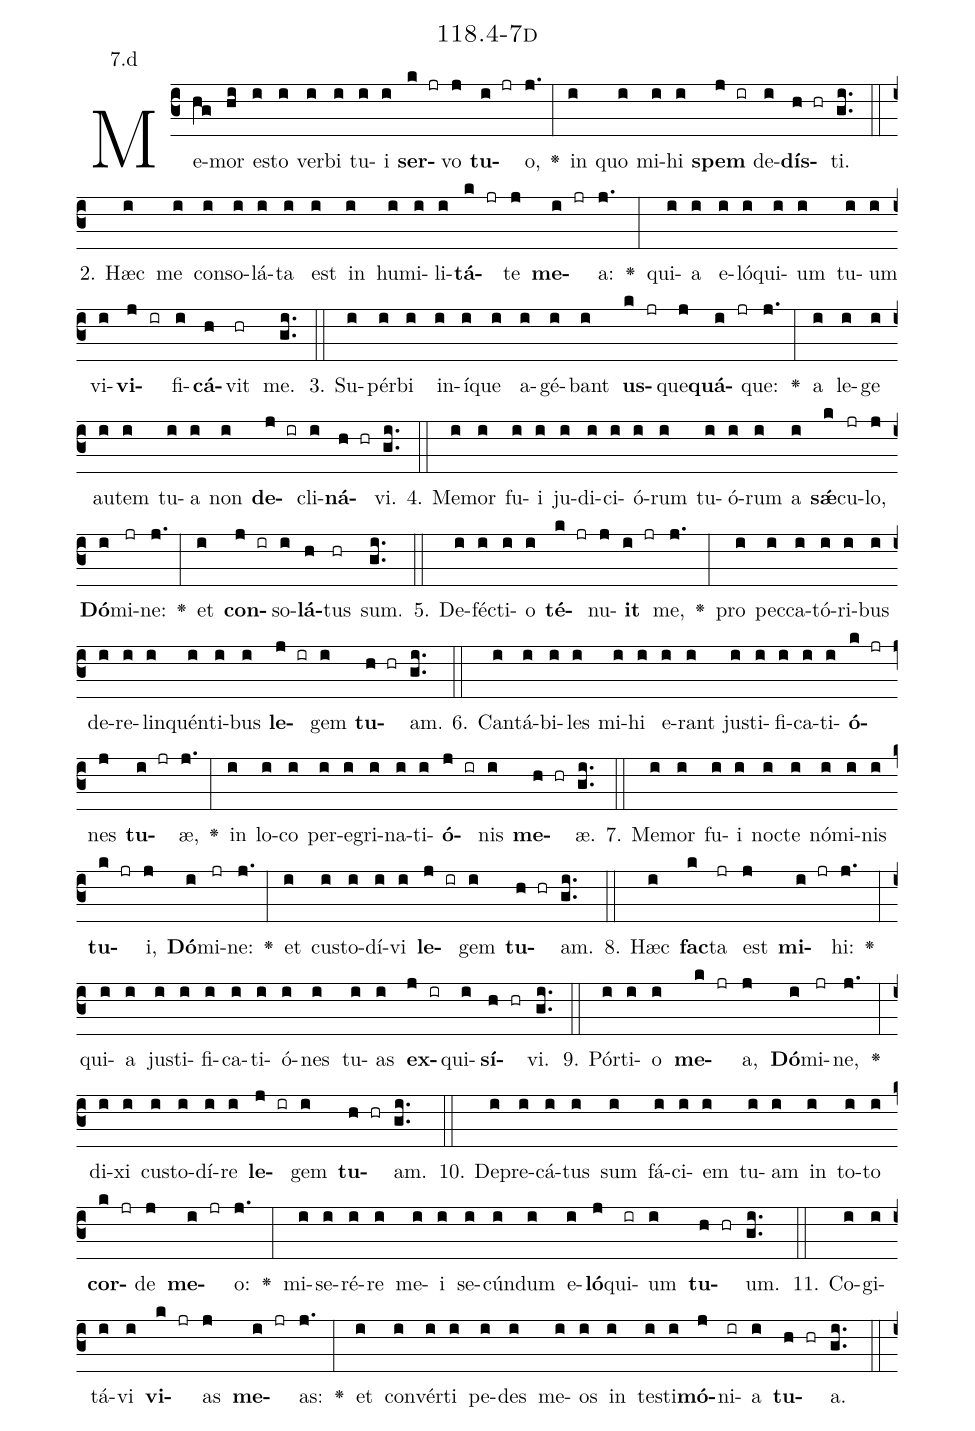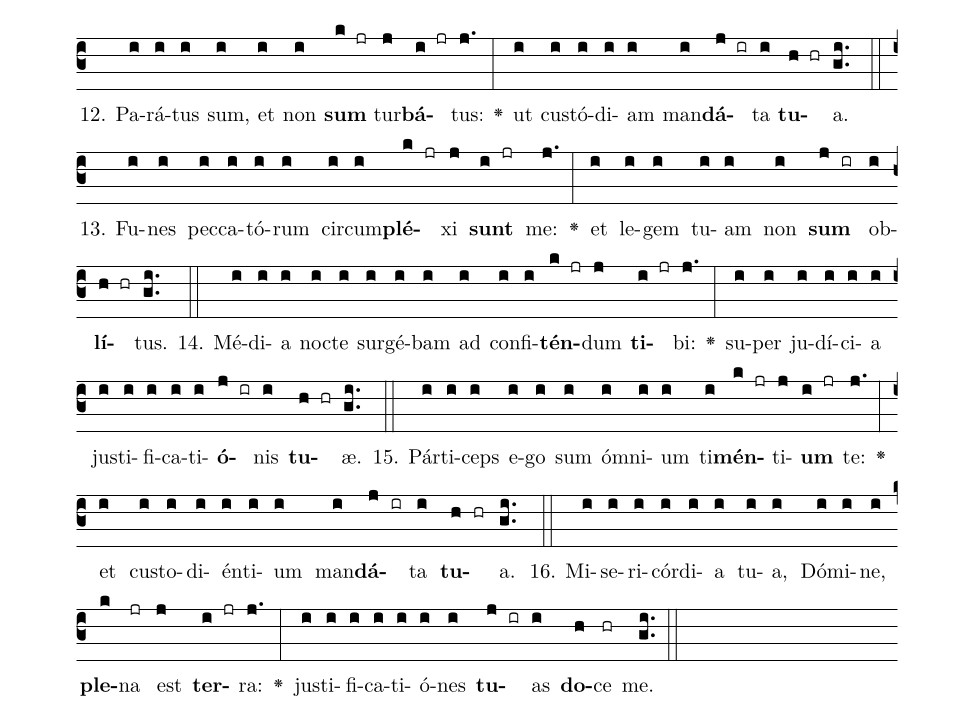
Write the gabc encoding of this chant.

name: 118.4-7d;
annotation: 7.d;
%%
(c3)Me(hg)mor(hi) es(i)to(i) ver(i)bi(i) tu(i)i(i) <b>ser</b>(k jr)vo(j) <b>tu</b>(i jr)o,(j.) <v>\greheightstar</v>(:) in(i) quo(i) mi(i)hi(i) <b>spem</b>(j ir) de(i)<b>dís</b>(h hr)ti.(gi..) (::)
2. Hæc(i) me(i) con(i)so(i)lá(i)ta(i) est(i) in(i) hu(i)mi(i)li(i)<b>tá</b>(k jr)te(j) <b>me</b>(i jr)a:(j.) <v>\greheightstar</v>(:) qui(i)a(i) e(i)ló(i)qui(i)um(i) tu(i)um(i) vi(i)<b>vi</b>(j ir)fi(i)<b>cá</b>(h)vit(hr) me.(gi..) (::)
3. Su(i)pér(i)bi(i) in(i)í(i)que(i) a(i)gé(i)bant(i) <b>us</b>(k jr)que(j)<b>quá</b>(i jr)que:(j.) <v>\greheightstar</v>(:) a(i) le(i)ge(i) au(i)tem(i) tu(i)a(i) non(i) <b>de</b>(j ir)cli(i)<b>ná</b>(h hr)vi.(gi..) (::)
4. Me(i)mor(i) fu(i)i(i) ju(i)di(i)ci(i)ó(i)rum(i) tu(i)ó(i)rum(i) a(i) <b>sǽ</b>(k)cu(jr)lo,(j) <b>Dó</b>(i)mi(jr)ne:(j.) <v>\greheightstar</v>(:) et(i) <b>con</b>(j ir)so(i)<b>lá</b>(h)tus(hr) sum.(gi..) (::)
5. De(i)féc(i)ti(i)o(i) <b>té</b>(k jr)nu(j)<b>it</b>(i jr) me,(j.) <v>\greheightstar</v>(:) pro(i) pec(i)ca(i)tó(i)ri(i)bus(i) de(i)re(i)lin(i)quén(i)ti(i)bus(i) <b>le</b>(j ir)gem(i) <b>tu</b>(h hr)am.(gi..) (::)
6. Can(i)tá(i)bi(i)les(i) mi(i)hi(i) e(i)rant(i) jus(i)ti(i)fi(i)ca(i)ti(i)<b>ó</b>(k jr)nes(j) <b>tu</b>(i jr)æ,(j.) <v>\greheightstar</v>(:) in(i) lo(i)co(i) per(i)e(i)gri(i)na(i)ti(i)<b>ó</b>(j ir)nis(i) <b>me</b>(h hr)æ.(gi..) (::)
7. Me(i)mor(i) fu(i)i(i) noc(i)te(i) nó(i)mi(i)nis(i) <b>tu</b>(k jr)i,(j) <b>Dó</b>(i)mi(jr)ne:(j.) <v>\greheightstar</v>(:) et(i) cus(i)to(i)dí(i)vi(i) <b>le</b>(j ir)gem(i) <b>tu</b>(h hr)am.(gi..) (::)
8. Hæc(i) <b>fac</b>(k)ta(jr) est(j) <b>mi</b>(i jr)hi:(j.) <v>\greheightstar</v>(:) qui(i)a(i) jus(i)ti(i)fi(i)ca(i)ti(i)ó(i)nes(i) tu(i)as(i) <b>ex</b>(j ir)qui(i)<b>sí</b>(h hr)vi.(gi..) (::)
9. Pór(i)ti(i)o(i) <b>me</b>(k jr)a,(j) <b>Dó</b>(i)mi(jr)ne,(j.) <v>\greheightstar</v>(:) di(i)xi(i) cus(i)to(i)dí(i)re(i) <b>le</b>(j ir)gem(i) <b>tu</b>(h hr)am.(gi..) (::)
10. De(i)pre(i)cá(i)tus(i) sum(i) fá(i)ci(i)em(i) tu(i)am(i) in(i) to(i)to(i) <b>cor</b>(k jr)de(j) <b>me</b>(i jr)o:(j.) <v>\greheightstar</v>(:) mi(i)se(i)ré(i)re(i) me(i)i(i) se(i)cún(i)dum(i) e(i)<b>ló</b>(j)qui(ir)um(i) <b>tu</b>(h hr)um.(gi..) (::)
11. Co(i)gi(i)tá(i)vi(i) <b>vi</b>(k jr)as(j) <b>me</b>(i jr)as:(j.) <v>\greheightstar</v>(:) et(i) con(i)vér(i)ti(i) pe(i)des(i) me(i)os(i) in(i) tes(i)ti(i)<b>mó</b>(j)ni(ir)a(i) <b>tu</b>(h hr)a.(gi..) (::)
12. Pa(i)rá(i)tus(i) sum,(i) et(i) non(i) <b>sum</b>(k jr) tur(j)<b>bá</b>(i jr)tus:(j.) <v>\greheightstar</v>(:) ut(i) cus(i)tó(i)di(i)am(i) man(i)<b>dá</b>(j ir)ta(i) <b>tu</b>(h hr)a.(gi..) (::)
13. Fu(i)nes(i) pec(i)ca(i)tó(i)rum(i) cir(i)cum(i)<b>plé</b>(k jr)xi(j) <b>sunt</b>(i jr) me:(j.) <v>\greheightstar</v>(:) et(i) le(i)gem(i) tu(i)am(i) non(i) <b>sum</b>(j ir) ob(i)<b>lí</b>(h hr)tus.(gi..) (::)
14. Mé(i)di(i)a(i) noc(i)te(i) sur(i)gé(i)bam(i) ad(i) con(i)fi(i)<b>tén</b>(k jr)dum(j) <b>ti</b>(i jr)bi:(j.) <v>\greheightstar</v>(:) su(i)per(i) ju(i)dí(i)ci(i)a(i) jus(i)ti(i)fi(i)ca(i)ti(i)<b>ó</b>(j ir)nis(i) <b>tu</b>(h hr)æ.(gi..) (::)
15. Pár(i)ti(i)ceps(i) e(i)go(i) sum(i) óm(i)ni(i)um(i) ti(i)<b>mén</b>(k jr)ti(j)<b>um</b>(i jr) te:(j.) <v>\greheightstar</v>(:) et(i) cus(i)to(i)di(i)én(i)ti(i)um(i) man(i)<b>dá</b>(j ir)ta(i) <b>tu</b>(h hr)a.(gi..) (::)
16. Mi(i)se(i)ri(i)cór(i)di(i)a(i) tu(i)a,(i) Dó(i)mi(i)ne,(i) <b>ple</b>(k)na(jr) est(j) <b>ter</b>(i jr)ra:(j.) <v>\greheightstar</v>(:) jus(i)ti(i)fi(i)ca(i)ti(i)ó(i)nes(i) <b>tu</b>(j ir)as(i) <b>do</b>(h)ce(hr) me.(gi..) (::)
